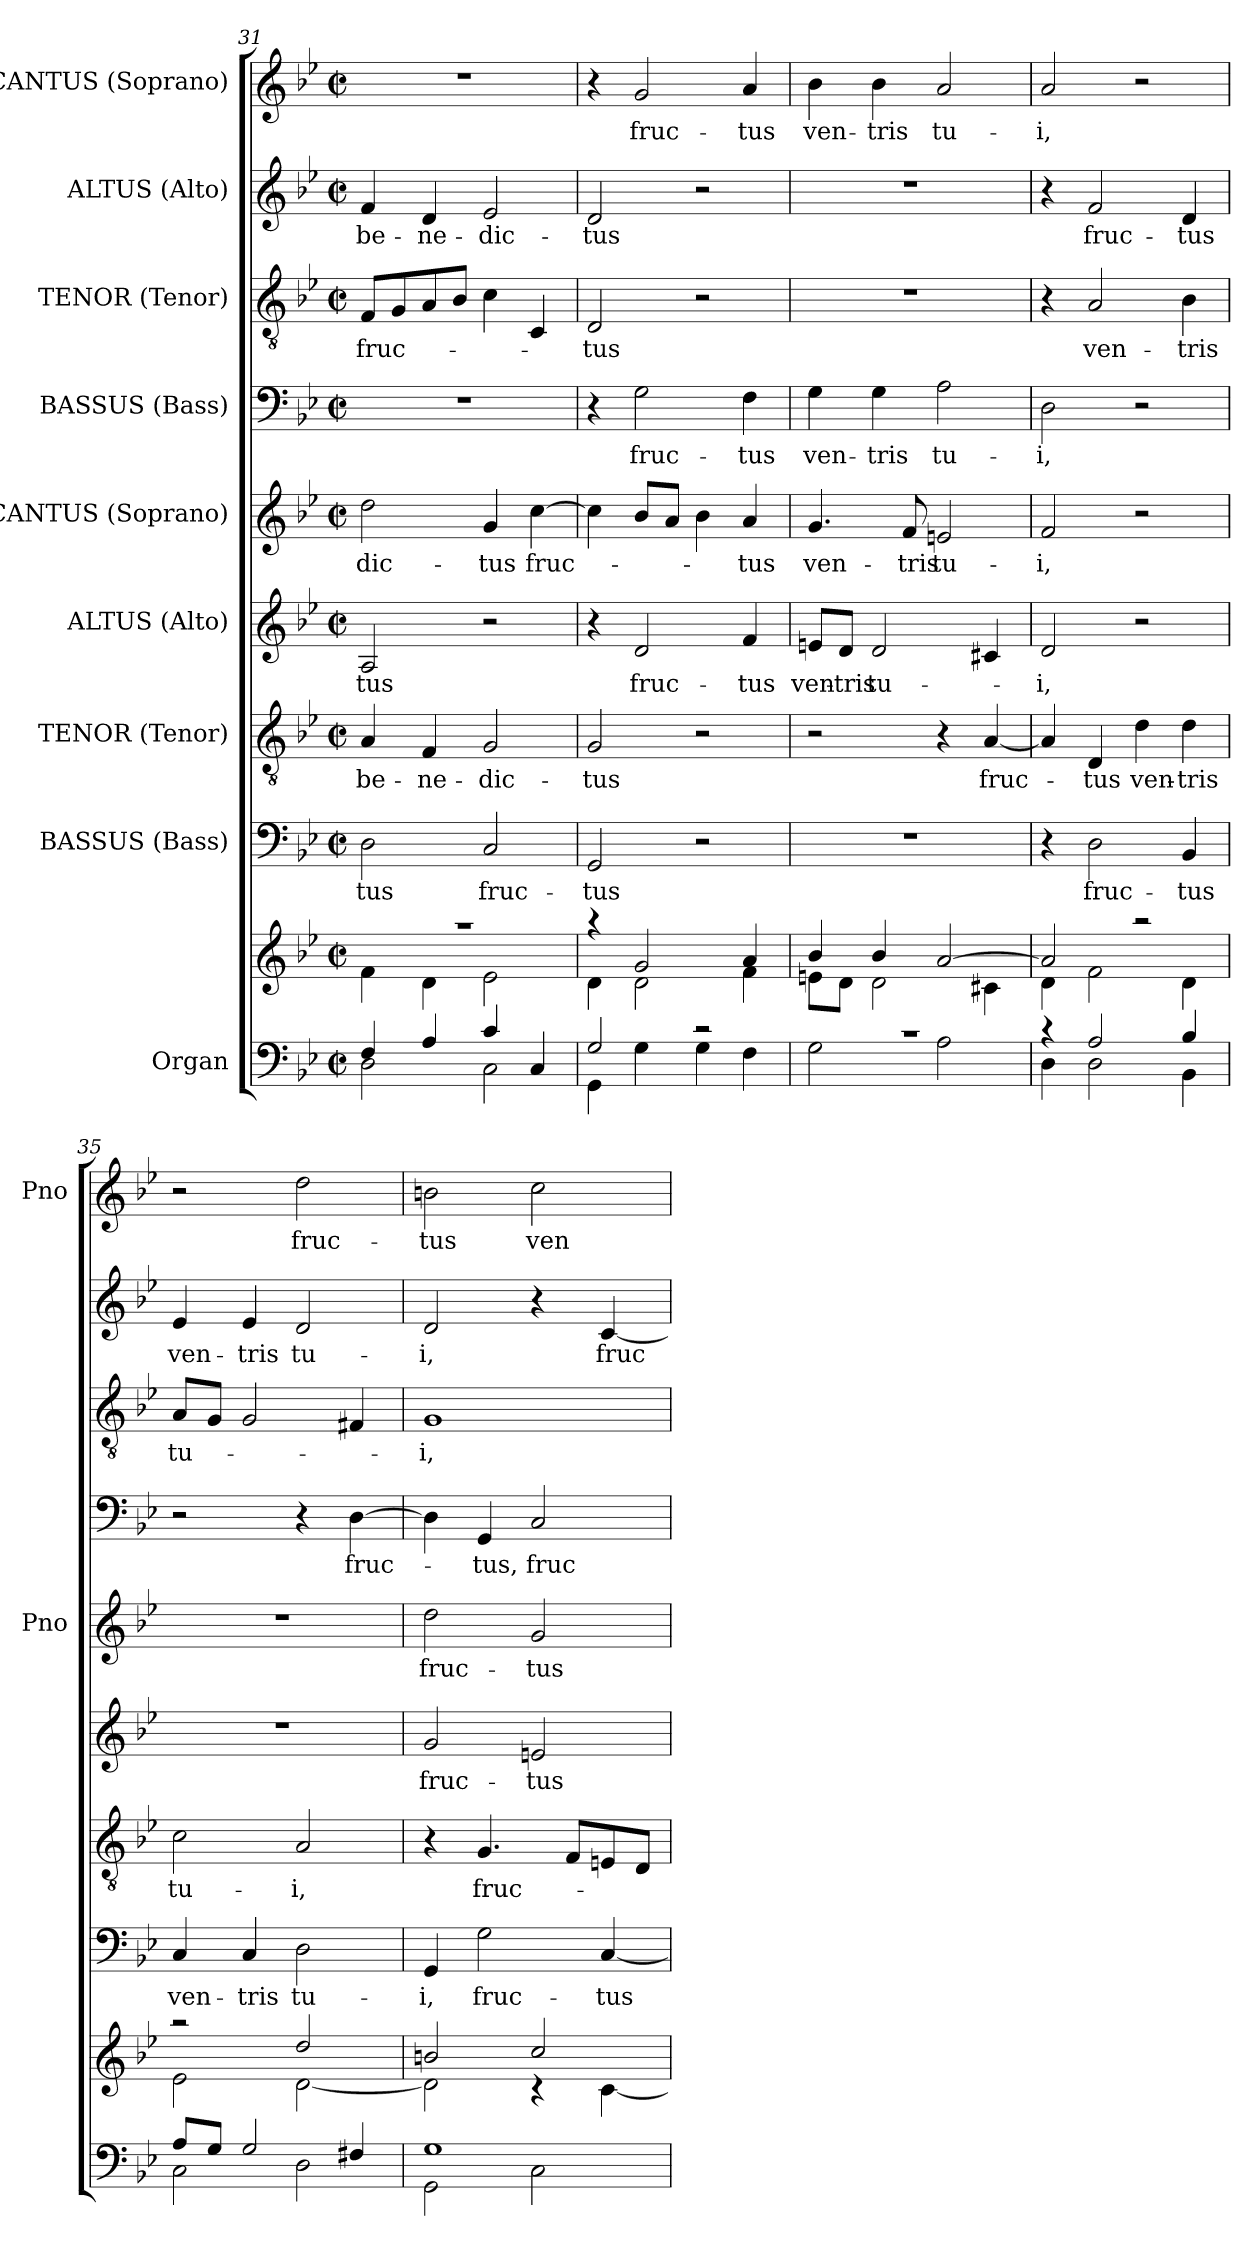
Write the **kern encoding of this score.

**kern	**kern	**kern	**text	**kern	**text	**kern	**text	**kern	**text	**kern	**text	**kern	**text	**kern	**text	**kern	**text
*part9	*part9	*part8	*part8	*part7	*part7	*part6	*part6	*part5	*part5	*part4	*part4	*part3	*part3	*part2	*part2	*part1	*part1
*staff10	*staff9	*staff8	*staff8	*staff7	*staff7	*staff6	*staff6	*staff5	*staff5	*staff4	*staff4	*staff3	*staff3	*staff2	*staff2	*staff1	*staff1
*I"Organ	*	*I"BASSUS (Bass)	*	*I"TENOR (Tenor)	*	*I"ALTUS (Alto)	*	*I"CANTUS (Soprano)	*	*I"BASSUS (Bass)	*	*I"TENOR (Tenor)	*	*I"ALTUS (Alto)	*	*I"CANTUS (Soprano)	*
*	*	*	*	*	*	*	*	*I'Pno	*	*	*	*	*	*	*	*I'Pno	*
!!LO:PB:g=z
*clefF4	*clefG2	*clefF4	*	*clefGv2	*	*clefG2	*	*clefG2	*	*clefF4	*	*clefGv2	*	*clefG2	*	*clefG2	*
*k[b-e-]	*k[b-e-]	*k[b-e-]	*	*k[b-e-]	*	*k[b-e-]	*	*k[b-e-]	*	*k[b-e-]	*	*k[b-e-]	*	*k[b-e-]	*	*k[b-e-]	*
*g:	*g:	*g:	*	*g:	*	*g:	*	*g:	*	*g:	*	*g:	*	*g:	*	*g:	*
*M2/2	*M2/2	*M2/2	*	*M2/2	*	*M2/2	*	*M2/2	*	*M2/2	*	*M2/2	*	*M2/2	*	*M2/2	*
*met(c|)	*met(c|)	*met(c|)	*	*met(c|)	*	*met(c|)	*	*met(c|)	*	*met(c|)	*	*met(c|)	*	*met(c|)	*	*met(c|)	*
=31	=31	=31	=31	=31	=31	=31	=31	=31	=31	=31	=31	=31	=31	=31	=31	=31	=31
*^	*^	*	*	*	*	*	*	*	*	*	*	*	*	*	*	*	*
4F/	2D\	1raa	4f\	2D\	-­tus	4A/	be-	2A/	-­tus	2dd\	-­dic-	1r	.	8F/L	fruc-	4f/	be-	1r	.
.	.	.	.	.	.	.	.	.	.	.	.	.	.	8G/	.	.	.	.	.
4A/	.	.	4d\	.	.	4F/	-ne-	.	.	.	.	.	.	8A/	.	4d/	-ne-	.	.
.	.	.	.	.	.	.	.	.	.	.	.	.	.	8B-/J	.	.	.	.	.
4c/	2C\	.	2e-\	2C/	fruc-	2G/	-dic-	2r	.	4g/	-tus	.	.	4c\	.	2e-/	-dic-	.	.
4C/	.	.	.	.	.	.	.	.	.	[4cc\	fruc-	.	.	4C/	.	.	.	.	.
=32	=32	=32	=32	=32	=32	=32	=32	=32	=32	=32	=32	=32	=32	=32	=32	=32	=32	=32	=32
2G/	4GG\	4raa	4d\	2GG/	-tus	2G/	-tus	4r	.	4cc\]	.	4r	.	2D/	-tus	2d/	-tus	4r	.
.	4G\	2g/	2d\	.	.	.	.	2d/	fruc-	8b-/L	.	2G\	fruc-	.	.	.	.	2g/	fruc-
.	.	.	.	.	.	.	.	.	.	8a/J	.	.	.	.	.	.	.	.	.
2rc	4G\	.	.	2r	.	2r	.	.	.	4b-\	.	.	.	2r	.	2r	.	.	.
.	4F\	4a/	4f\	.	.	.	.	4f/	-tus	4a/	-tus	4F\	-tus	.	.	.	.	4a/	-tus
=33	=33	=33	=33	=33	=33	=33	=33	=33	=33	=33	=33	=33	=33	=33	=33	=33	=33	=33	=33
1rc	2G\	4b-/	8en\L	1r	.	2r	.	8en/L	ven-	4.g/	ven-	4G\	ven-	1r	.	1r	.	4b-\	ven-
.	.	.	8d\J	.	.	.	.	8d/J	-tris	.	.	.	.	.	.	.	.	.	.
.	.	4b-/	2d\	.	.	.	.	2d/	tu-	.	.	4G\	-tris	.	.	.	.	4b-\	-tris
.	.	.	.	.	.	.	.	.	.	8f/	-tris	.	.	.	.	.	.	.	.
.	2A\	[>2a/	.	.	.	4r	.	.	.	2en/	tu-	2A\	tu-	.	.	.	.	2a/	tu-
.	.	.	4c#X\	.	.	[4A/	fruc-	4c#X/	.	.	.	.	.	.	.	.	.	.	.
=34	=34	=34	=34	=34	=34	=34	=34	=34	=34	=34	=34	=34	=34	=34	=34	=34	=34	=34	=34
4rc	4D\	2a/]	4d\	4r	.	4A/]	.	2d/	-i,	2f/	-i,	2D\	-i,	4r	.	4r	.	2a/	-i,
2A/	2D\	.	2f\	2D\	fruc-	4D/	-tus	.	.	.	.	.	.	2A/	ven-	2f/	fruc-	.	.
.	.	2raa	.	.	.	4d\	ven-	2r	.	2r	.	2r	.	.	.	.	.	2r	.
4B-/	4BB-\	.	4d\	4BB-/	-tus	4d\	-tris	.	.	.	.	.	.	4B-\	-tris	4d/	-tus	.	.
=35	=35	=35	=35	=35	=35	=35	=35	=35	=35	=35	=35	=35	=35	=35	=35	=35	=35	=35	=35
8A/L	2C\	2raa	2e-\	4C/	ven-	2c\	tu-	1r	.	1r	.	2r	.	8A/L	tu-	4e-/	ven-	2r	.
8G/J	.	.	.	.	.	.	.	.	.	.	.	.	.	8G/J	.	.	.	.	.
2G/	.	.	.	4C/	-tris	.	.	.	.	.	.	.	.	2G/	.	4e-/	-tris	.	.
.	2D\	2dd/	[<2d\	2D\	tu-	2A/	-i,	.	.	.	.	4r	.	.	.	2d/	tu-	2dd\	fruc-
4F#X/	.	.	.	.	.	.	.	.	.	.	.	[4D\	fruc-	4F#X/	.	.	.	.	.
=36	=36	=36	=36	=36	=36	=36	=36	=36	=36	=36	=36	=36	=36	=36	=36	=36	=36	=36	=36
1G	2GG\	2bn/	2d\]	4GG/	-i,	4r	.	2g/	fruc-	2dd\	fruc-	4D\]	.	1G	-i,	2d/	-i,	2bn\	-tus
.	.	.	.	2G\	fruc-	4.G/	fruc-	.	.	.	.	4GG/	-tus,	.	.	.	.	.	.
.	2C\	2cc/	4rc	.	.	.	.	2en/	-tus	2g/	-tus	2C/	fruc-	.	.	4r	.	2cc\	ven-
.	.	.	.	.	.	8F/L	.	.	.	.	.	.	.	.	.	.	.	.	.
.	.	.	[<4c\	[4C/	-tus	8En/	.	.	.	.	.	.	.	.	.	[4c/	fruc-	.	.
.	.	.	.	.	.	8D/J	.	.	.	.	.	.	.	.	.	.	.	.	.
*v	*v	*	*	*	*	*	*	*	*	*	*	*	*	*	*	*	*	*	*
*	*v	*v	*	*	*	*	*	*	*	*	*	*	*	*	*	*	*	*
=	=	=	=	=	=	=	=	=	=	=	=	=	=	=	=	=	=
*-	*-	*-	*-	*-	*-	*-	*-	*-	*-	*-	*-	*-	*-	*-	*-	*-	*-
